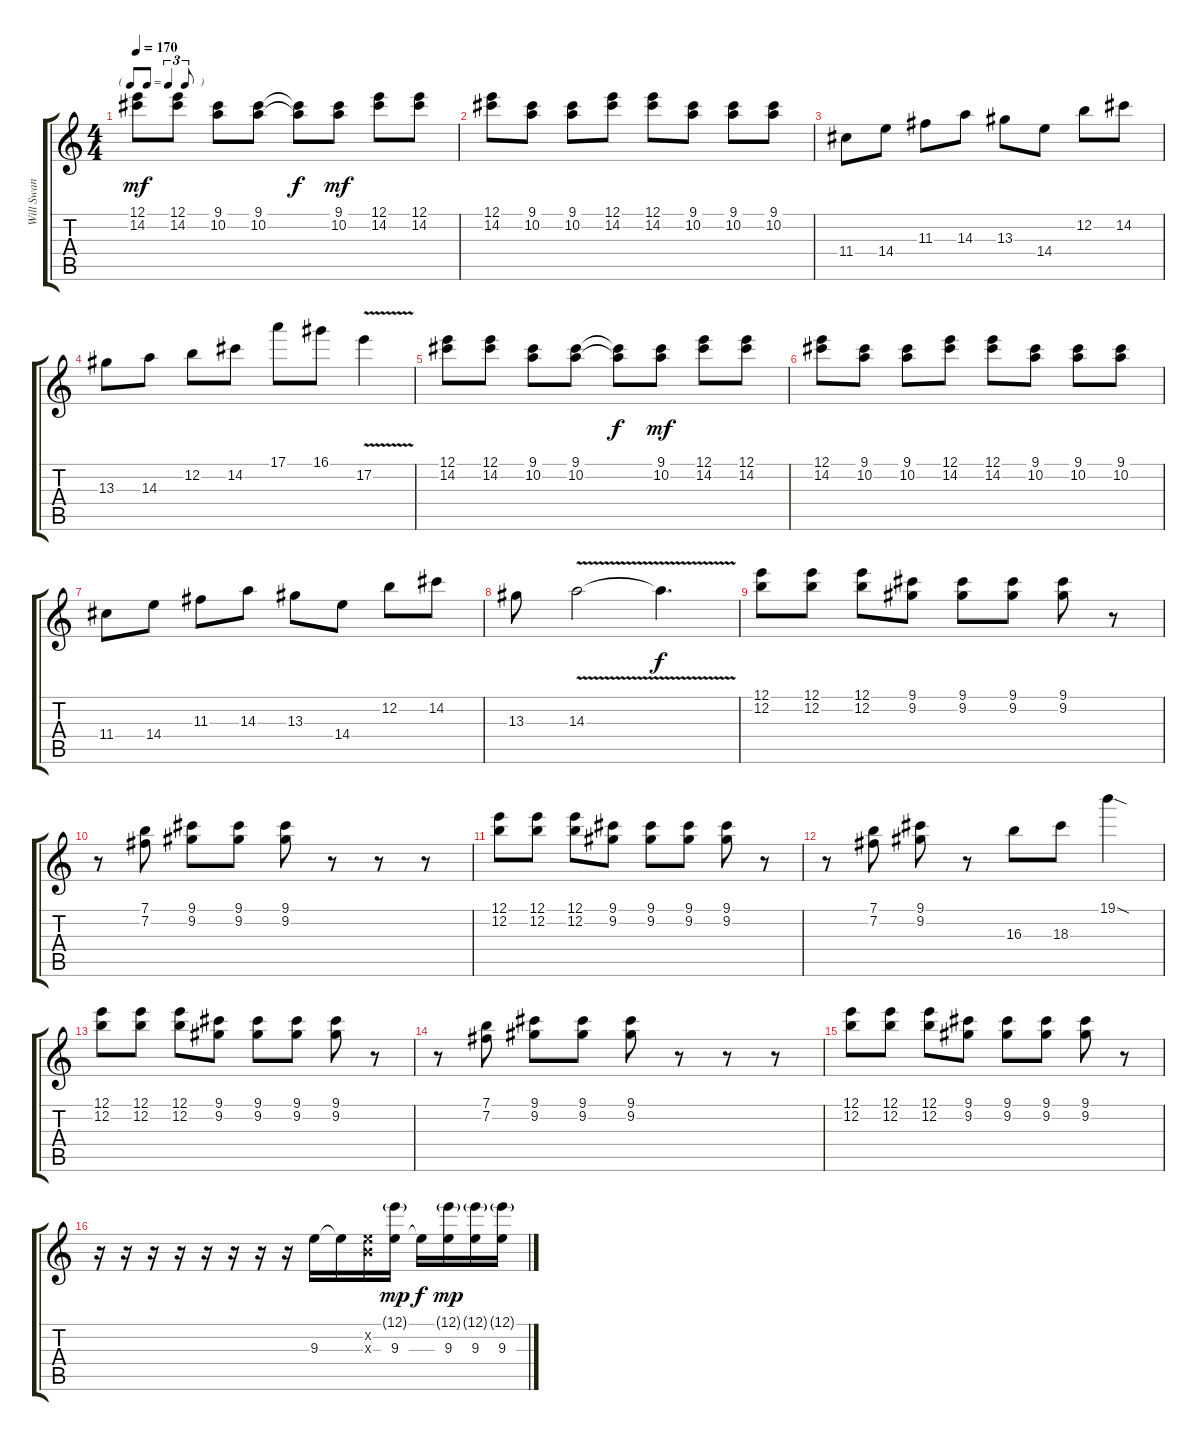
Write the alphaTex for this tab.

\track ("Will Swan" "Will Swan") {instrument overdrivenguitar}
\staff {score tabs}
\tuning (E4 B3 G3 D3 A2 D2) {hide}
\ts (4 4)
\tf triplet8th
\tempo 170
\clef g2
\ks c
(12.1 14.2).8{dy mf} (12.1 14.2).8 (9.1 10.2).8 (9.1 10.2).8 (9.1{t} 10.2{t}).8{dy f} (9.1 10.2).8{dy mf} (12.1 14.2).8 (12.1 14.2).8 |
(12.1 14.2).8 (9.1 10.2).8 (9.1 10.2).8 (12.1 14.2).8 (12.1 14.2).8 (9.1 10.2).8 (9.1 10.2).8 (9.1 10.2).8 |
11.4.8 14.4.8 11.3.8 14.3.8 13.3.8 14.4.8 12.2.8 14.2.8 |
13.3.8 14.3.8 12.2.8 14.2.8 17.1.8 16.1.8 17.2{v}.4 |
(12.1 14.2).8 (12.1 14.2).8 (9.1 10.2).8 (9.1 10.2).8 (9.1{t} 10.2{t}).8{dy f} (9.1 10.2).8{dy mf} (12.1 14.2).8 (12.1 14.2).8 |
(12.1 14.2).8 (9.1 10.2).8 (9.1 10.2).8 (12.1 14.2).8 (12.1 14.2).8 (9.1 10.2).8 (9.1 10.2).8 (9.1 10.2).8 |
11.4.8 14.4.8 11.3.8 14.3.8 13.3.8 14.4.8 12.2.8 14.2.8 |
13.3.8 14.3{v}.2 14.3{t}.4{d dy f} |
(12.1 12.2).8 (12.1 12.2).8 (12.1 12.2).8 (9.1 9.2).8 (9.1 9.2).8 (9.1 9.2).8 (9.1 9.2).8 r.8 |
r.8 (7.1 7.2).8 (9.1 9.2).8 (9.1 9.2).8 (9.1 9.2).8 r.8 r.8 r.8 |
(12.1 12.2).8 (12.1 12.2).8 (12.1 12.2).8 (9.1 9.2).8 (9.1 9.2).8 (9.1 9.2).8 (9.1 9.2).8 r.8 |
r.8 (7.1 7.2).8 (9.1 9.2).8 r.8 16.3.8 18.3.8 19.1{sod}.4 |
(12.1 12.2).8 (12.1 12.2).8 (12.1 12.2).8 (9.1 9.2).8 (9.1 9.2).8 (9.1 9.2).8 (9.1 9.2).8 r.8 |
r.8 (7.1 7.2).8 (9.1 9.2).8 (9.1 9.2).8 (9.1 9.2).8 r.8 r.8 r.8 |
(12.1 12.2).8 (12.1 12.2).8 (12.1 12.2).8 (9.1 9.2).8 (9.1 9.2).8 (9.1 9.2).8 (9.1 9.2).8 r.8 |
r.16 r.16 r.16 r.16 r.16 r.16 r.16 r.16 9.3.16 9.3{t}.16 (0.2{x} 9.3{x}).16 (12.1{g} 9.3).16{dy mp} 9.3{t}.16{dy f} (12.1{g} 9.3).16{dy mp} (12.1{g} 9.3).16 (12.1{g} 9.3).16
